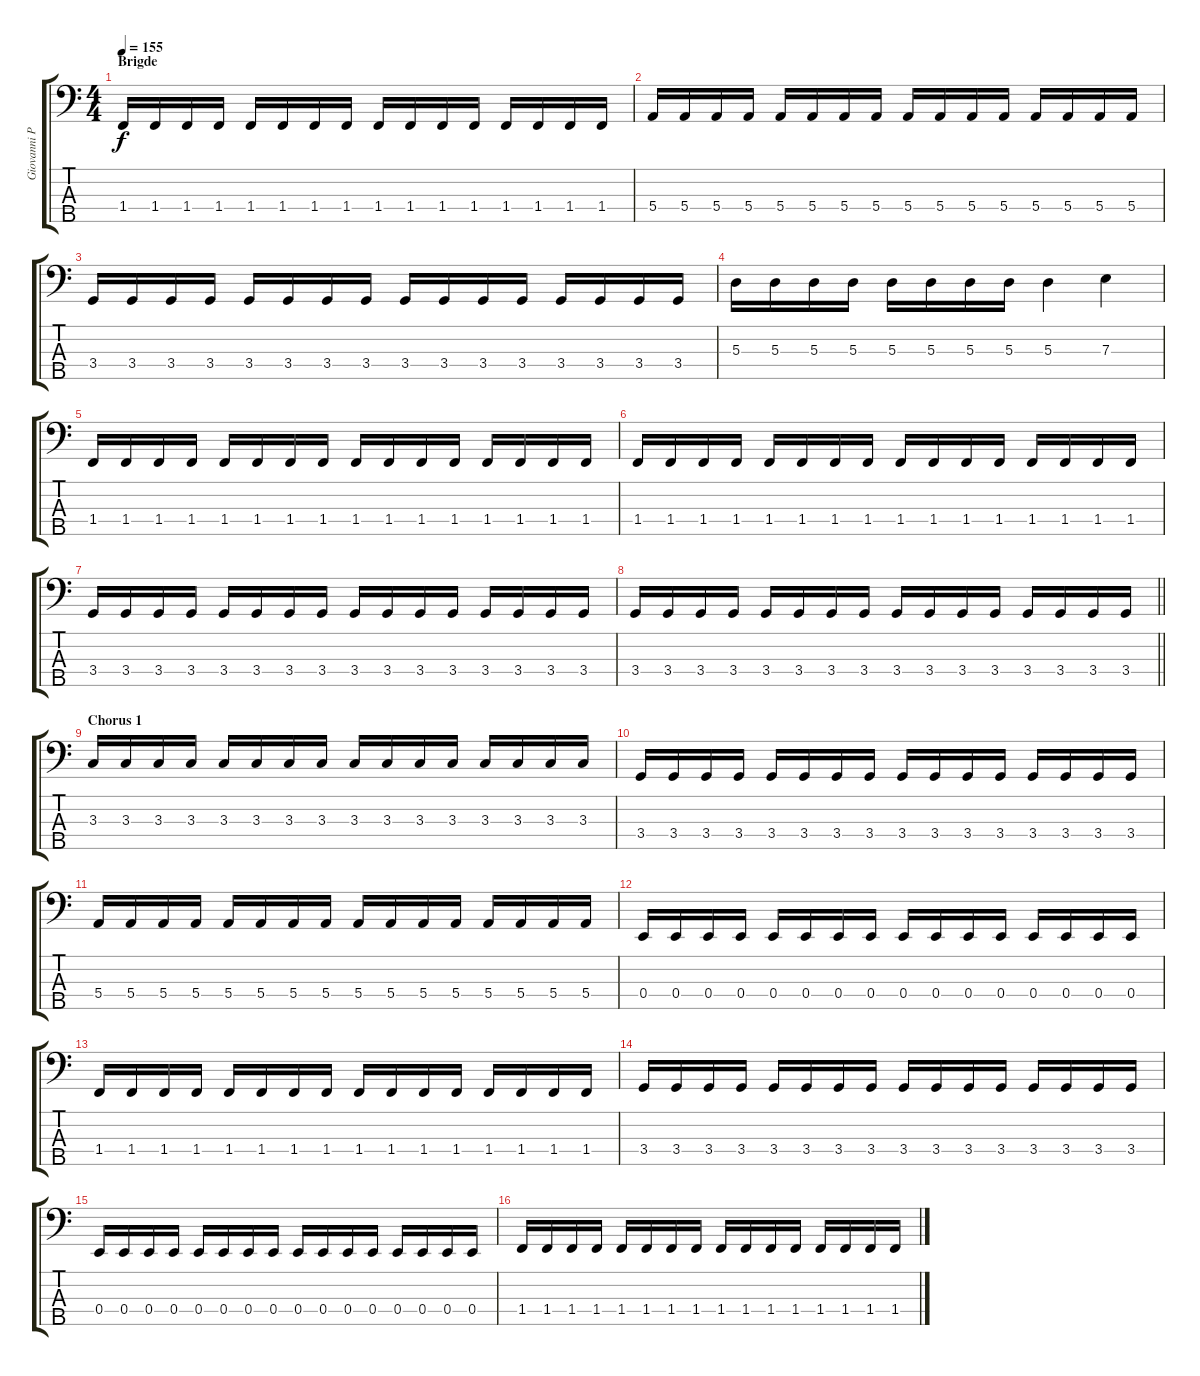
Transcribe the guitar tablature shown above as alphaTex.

\track ("Giovanni Perlati" "Giovanni P") {instrument electricbassfinger}
\staff {score tabs}
\tuning (G2 D2 A1 E1 B0) {hide}
\ts (4 4)
\section ("" "Brigde")
\tempo 155
\clef f4
\ks c
1.4.16{dy f} 1.4.16 1.4.16 1.4.16 1.4.16 1.4.16 1.4.16 1.4.16 1.4.16 1.4.16 1.4.16 1.4.16 1.4.16 1.4.16 1.4.16 1.4.16 |
5.4.16 5.4.16 5.4.16 5.4.16 5.4.16 5.4.16 5.4.16 5.4.16 5.4.16 5.4.16 5.4.16 5.4.16 5.4.16 5.4.16 5.4.16 5.4.16 |
3.4.16 3.4.16 3.4.16 3.4.16 3.4.16 3.4.16 3.4.16 3.4.16 3.4.16 3.4.16 3.4.16 3.4.16 3.4.16 3.4.16 3.4.16 3.4.16 |
5.3.16 5.3.16 5.3.16 5.3.16 5.3.16 5.3.16 5.3.16 5.3.16 5.3.4 7.3.4 |
1.4.16 1.4.16 1.4.16 1.4.16 1.4.16 1.4.16 1.4.16 1.4.16 1.4.16 1.4.16 1.4.16 1.4.16 1.4.16 1.4.16 1.4.16 1.4.16 |
1.4.16 1.4.16 1.4.16 1.4.16 1.4.16 1.4.16 1.4.16 1.4.16 1.4.16 1.4.16 1.4.16 1.4.16 1.4.16 1.4.16 1.4.16 1.4.16 |
3.4.16 3.4.16 3.4.16 3.4.16 3.4.16 3.4.16 3.4.16 3.4.16 3.4.16 3.4.16 3.4.16 3.4.16 3.4.16 3.4.16 3.4.16 3.4.16 |
\barLineRight lightlight
3.4.16 3.4.16 3.4.16 3.4.16 3.4.16 3.4.16 3.4.16 3.4.16 3.4.16 3.4.16 3.4.16 3.4.16 3.4.16 3.4.16 3.4.16 3.4.16 |
\section ("" "Chorus 1")
3.3.16 3.3.16 3.3.16 3.3.16 3.3.16 3.3.16 3.3.16 3.3.16 3.3.16 3.3.16 3.3.16 3.3.16 3.3.16 3.3.16 3.3.16 3.3.16 |
3.4.16 3.4.16 3.4.16 3.4.16 3.4.16 3.4.16 3.4.16 3.4.16 3.4.16 3.4.16 3.4.16 3.4.16 3.4.16 3.4.16 3.4.16 3.4.16 |
5.4.16 5.4.16 5.4.16 5.4.16 5.4.16 5.4.16 5.4.16 5.4.16 5.4.16 5.4.16 5.4.16 5.4.16 5.4.16 5.4.16 5.4.16 5.4.16 |
0.4.16 0.4.16 0.4.16 0.4.16 0.4.16 0.4.16 0.4.16 0.4.16 0.4.16 0.4.16 0.4.16 0.4.16 0.4.16 0.4.16 0.4.16 0.4.16 |
1.4.16 1.4.16 1.4.16 1.4.16 1.4.16 1.4.16 1.4.16 1.4.16 1.4.16 1.4.16 1.4.16 1.4.16 1.4.16 1.4.16 1.4.16 1.4.16 |
3.4.16 3.4.16 3.4.16 3.4.16 3.4.16 3.4.16 3.4.16 3.4.16 3.4.16 3.4.16 3.4.16 3.4.16 3.4.16 3.4.16 3.4.16 3.4.16 |
0.4.16 0.4.16 0.4.16 0.4.16 0.4.16 0.4.16 0.4.16 0.4.16 0.4.16 0.4.16 0.4.16 0.4.16 0.4.16 0.4.16 0.4.16 0.4.16 |
1.4.16 1.4.16 1.4.16 1.4.16 1.4.16 1.4.16 1.4.16 1.4.16 1.4.16 1.4.16 1.4.16 1.4.16 1.4.16 1.4.16 1.4.16 1.4.16
